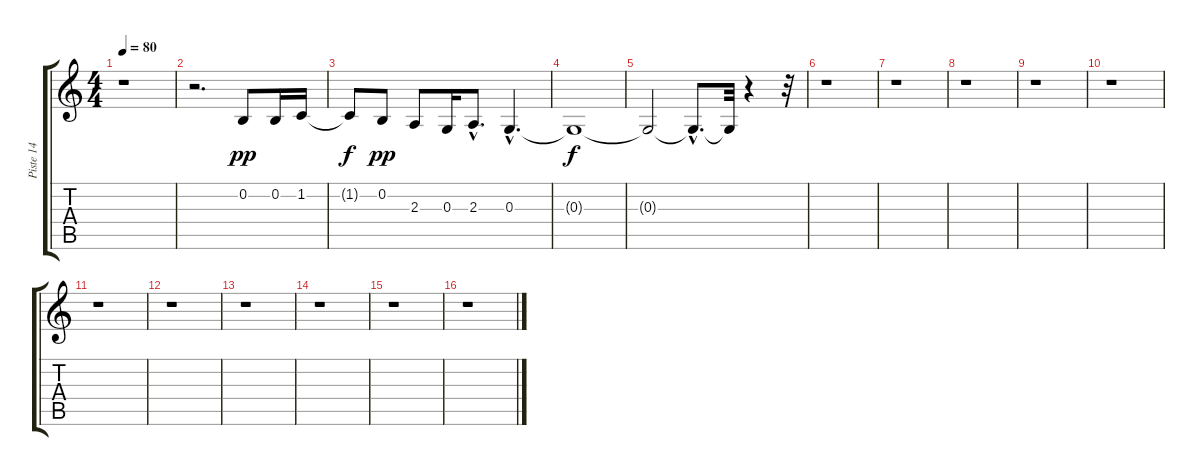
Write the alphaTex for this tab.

\track ("Piste 14" "Piste 14") {instrument englishhorn}
\staff {score tabs}
\tuning (E4 B3 G3 D3 A2 E2) {hide}
\ts (4 4)
\tempo 80
\clef g2
\ks c
r.1{dy pp instrument englishhorn} |
r.2{d} 0.2.8 0.2.16 1.2.16 |
1.2{t}.8{dy f} 0.2.8{dy pp} 2.3.8 0.3.16 2.3{hac}.8{d} 0.3{hac}.4{d} |
0.3{t}.1{dy f} |
0.3{t}.2 0.3{hac t}.8{d} 0.3{t}.32 r.4 r.32 |
r.1 |
r.1 |
r.1 |
r.1 |
r.1 |
r.1 |
r.1 |
r.1 |
r.1 |
r.1 |
r.1
